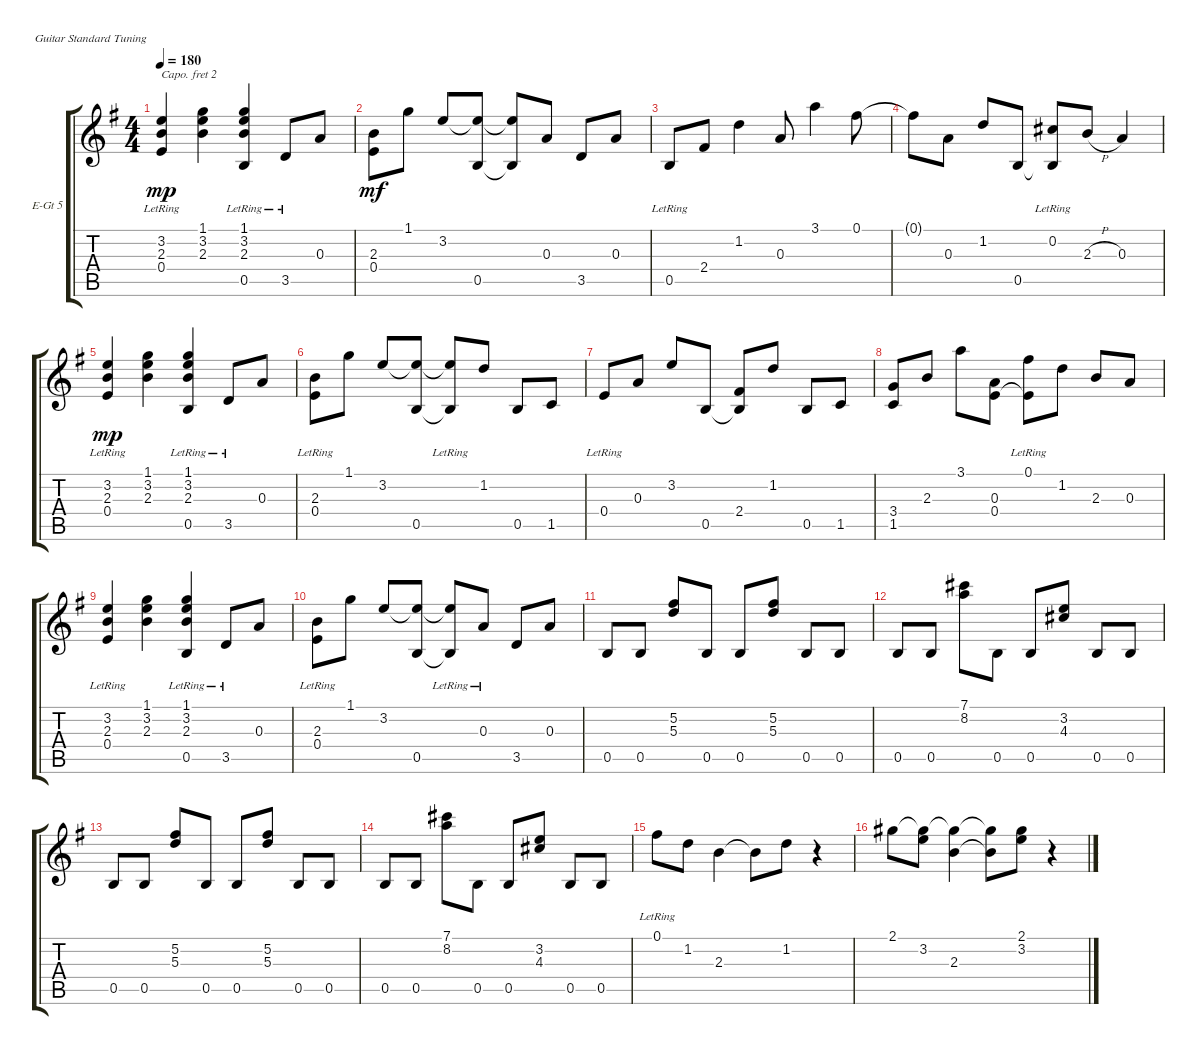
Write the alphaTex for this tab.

\defaultSystemsLayout 4
\bracketExtendMode groupsimilarinstruments
\firstSystemTrackNameOrientation horizontal
\otherSystemsTrackNameOrientation horizontal
\track ("Electric Guitar 5" "E-Gt 5") {instrument electricguitarclean}
\staff {score tabs}
\capo 2
\tuning (E4 B3 G3 D3 A2 E2)
\ts (4 4)
\tempo 180
\clef g2
\ks g
(3.2 2.3 0.4{lr}).4{dy mp} (2.3 3.2 1.1).4 (1.1 3.2 2.3 0.5{lr}).4 3.5{lr}.8 0.3.8 |
(2.3 0.4).8{dy mf} 1.1.8 3.2.8 (0.5 3.2{t}).8 (3.2{t} 0.5{t}).8 0.3.8 3.5.8 0.3.8 |
0.5{lr}.8 2.4.8 1.2.4 0.3.8 3.1.4 0.1.8 |
0.1{t}.8 0.3.8 1.2.8 0.5.8 (0.5{lr t} 0.2).8 2.3{h}.8 0.3.4 |
(3.2 2.3 0.4{lr}).4{dy mp} (2.3 3.2 1.1).4 (1.1 3.2 2.3 0.5{lr}).4 3.5{lr}.8 0.3.8 |
(0.4{lr} 2.3).8 1.1.8 3.2.8 (0.5 3.2{t}).8 (0.5{lr t} 3.2{t}).8 1.2.8 0.5.8 1.5.8 |
0.4{lr}.8 0.3.8 3.2.8 0.5.8 (0.5{t} 2.4).8 1.2.8 0.5.8 1.5.8 |
(1.5 3.4).8 2.3.8 3.1.8 (0.3 0.4).8 (0.4{lr t} 0.1).8 1.2.8 2.3.8 0.3.8 |
(3.2 2.3 0.4{lr}).4 (2.3 3.2 1.1).4 (1.1 3.2 2.3 0.5{lr}).4 3.5{lr}.8 0.3.8 |
(0.4{lr} 2.3).8 1.1.8 3.2.8 (0.5 3.2{t}).8 (0.5{lr t} 3.2{t}).8 0.3{lr}.8 3.5.8 0.3.8 |
0.5.8 0.5.8 (5.2 5.3).8 0.5.8 0.5.8 (5.2 5.3).8 0.5.8 0.5.8 |
0.5.8 0.5.8 (7.1 8.2).8 0.5.8 0.5.8 (3.2 4.3).8 0.5.8 0.5.8 |
0.5.8 0.5.8 (5.3 5.2).8 0.5.8 0.5.8 (5.3 5.2).8 0.5.8 0.5.8 |
0.5.8 0.5.8 (8.2 7.1).8 0.5.8 0.5.8 (4.3 3.2).8 0.5.8 0.5.8 |
0.1{lr}.8 1.2.8 2.3.4 2.3{t}.8 1.2.8 r.4 |
2.1.8 (3.2 2.1{t}).8 (2.3 2.1{t}).4 (2.3{t} 2.1{t}).8 (2.1 3.2).8 r.4
